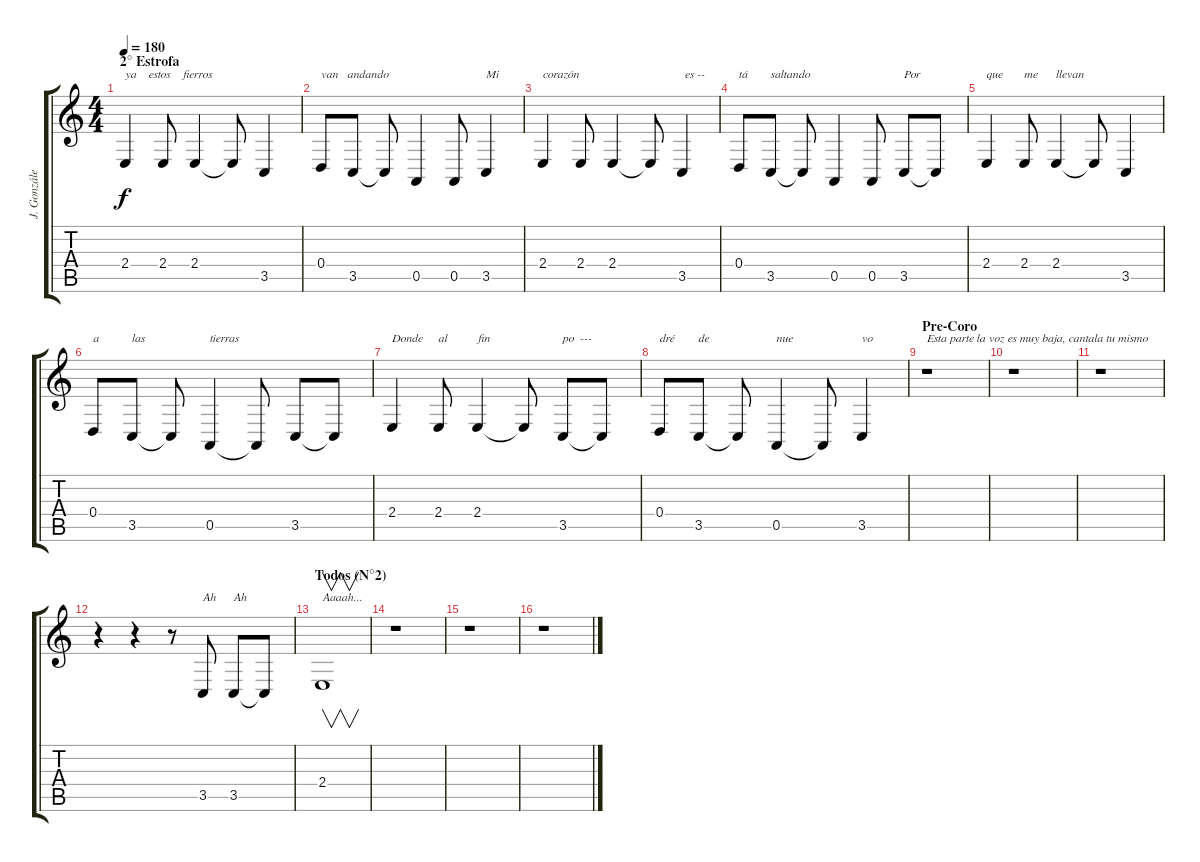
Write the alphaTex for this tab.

\track ("J. González y C. Aguayo (Voz y 2° Voz)" "J. Gonzále") {instrument synthvoice}
\staff {score tabs}
\tuning (E4 B3 G3 D3 A2 E2) {hide}
\ts (4 4)
\section ("" "2° Estrofa")
\tempo 180
\clef g2
\ks c
2.4.4{txt "ya    estos    fierros" dy f} 2.4.8 2.4.4 2.4{t}.8 3.5.4 |
0.4.8{txt "van   andando"} 3.5.8 3.5{t}.8 0.5.4 0.5.8 3.5.4{txt "Mi"} |
2.4.4{txt "corazón  "} 2.4.8 2.4.4 2.4{t}.8 3.5.4{txt " es --"} |
0.4.8{txt "tá"} 3.5.8{txt "saltando"} 3.5{t}.8 0.5.4 0.5.8 3.5.8{txt "Por"} 3.5{t}.8 |
2.4.4{txt "que"} 2.4.8{txt "me"} 2.4.4{txt "llevan"} 2.4{t}.8 3.5.4 |
0.4.8{txt "a"} 3.5.8{txt "las"} 3.5{t}.8 0.5.4{txt "tierras"} 0.5{t}.8 3.5.8 3.5{t}.8 |
2.4.4{txt "Donde"} 2.4.8{txt "al"} 2.4.4{txt "fin"} 2.4{t}.8 3.5.8{txt "po  ---"} 3.5{t}.8 |
0.4.8{txt "dré "} 3.5.8{txt "de"} 3.5{t}.8 0.5.4{txt "nue"} 0.5{t}.8 3.5.4{txt "vo"} |
\section ("" "Pre-Coro ")
r.1{txt "Esta parte la voz es muy baja, cantala tu mismo"} |
r.1 |
r.1 |
r.4 r.4 r.8 3.5.8{txt "Ah"} 3.5.8{txt "Ah"} 3.5{t}.8 |
\section ("" "Todos (N°2)")
2.4.1{v txt "Aaaah..."} |
r.1 |
r.1 |
r.1
